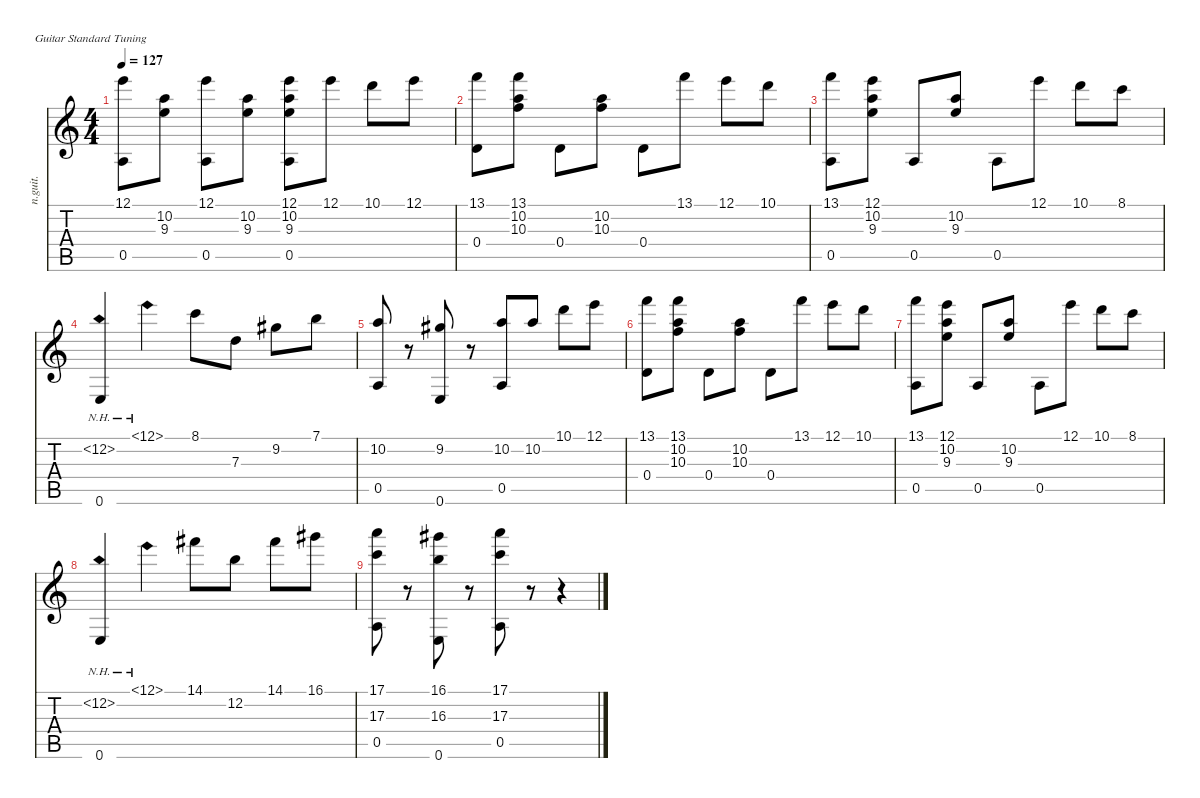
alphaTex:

\defaultSystemsLayout 4
\hideDynamics
\bracketExtendMode nobrackets
\otherSystemsTrackNameOrientation horizontal
\track ("Nylon Guitar" "n.guit.") {instrument acousticguitarnylon}
\staff {score tabs}
\tuning (E4 B3 G3 D3 A2 E2)
\ts (4 4)
\tempo 127
\clef g2
\ks c
(12.1 0.5).8{dy mf beam Down} (10.2 9.3).8{beam Down} (12.1 0.5).8{beam Down} (10.2 9.3).8{beam Down} (10.2 12.1 9.3 0.5).8{beam Down} 12.1.8{beam Down} 10.1.8{beam Down} 12.1.8{beam Down} |
(13.1 0.4).8{beam Down} (13.1 10.2 10.3).8{beam Down} 0.4.8{beam Down} (10.2 10.3).8{beam Down} 0.4.8{beam Down} 13.1.8{beam Down} 12.1.8{beam Down} 10.1.8{beam Down} |
(13.1 0.5).8{beam Down} (12.1 10.2 9.3).8{beam Down} 0.5.8{beam Up} (10.2 9.3).8{beam Up} 0.5.8{beam Down} 12.1.8{beam Down} 10.1.8{beam Down} 8.1.8{beam Down} |
(12.2{nh} 0.6).4{beam Up} 12.1{nh}.4{beam Down} 8.1.8{beam Down} 7.3.8{beam Down} 9.2{acc #}.8{beam Down} 7.1.8{beam Down} |
(10.2 0.5).8{beam Up} r.8{beam Up} (9.2{acc #} 0.6).8{beam Up} r.8{beam Up} (10.2 0.5).8{beam Up} 10.2.8{beam Up} 10.1.8{beam Down} 12.1.8{beam Down} |
(13.1 0.4).8{beam Down} (13.1 10.2 10.3).8{beam Down} 0.4.8{beam Down} (10.2 10.3).8{beam Down} 0.4.8{beam Down} 13.1.8{beam Down} 12.1.8{beam Down} 10.1.8{beam Down} |
(13.1 0.5).8{beam Down} (12.1 10.2 9.3).8{beam Down} 0.5.8{beam Up} (10.2 9.3).8{beam Up} 0.5.8{beam Down} 12.1.8{beam Down} 10.1.8{beam Down} 8.1.8{beam Down} |
(12.2{nh} 0.6).4{beam Up} 12.1{nh}.4{beam Down} 14.1{acc #}.8{beam Down} 12.2.8{beam Down} 14.1{acc #}.8{beam Down} 16.1{acc #}.8{beam Down} |
(17.1 17.3 0.5).8{beam Down} r.8{beam Down} (16.1{acc #} 16.3 0.6).8{beam Down} r.8{beam Down} (17.1 17.3 0.5).8{beam Down} r.8{beam Down} r.4{beam Down}
